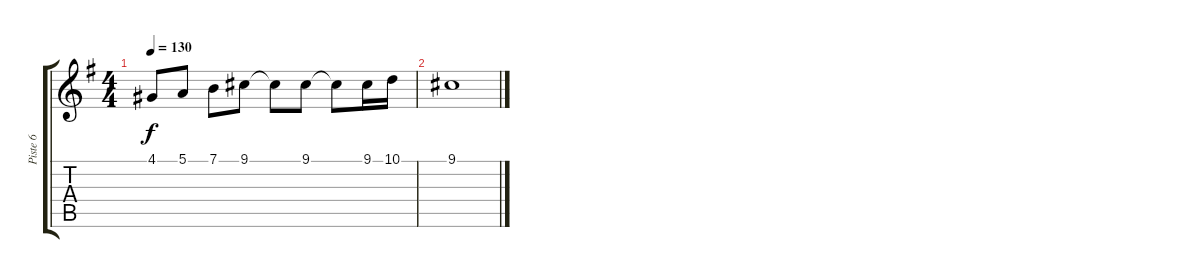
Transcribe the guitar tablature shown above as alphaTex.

\track ("Piste 6" "Piste 6") {instrument choiraahs}
\staff {score tabs}
\tuning (E4 B3 G3 D3 A2 E2) {hide}
\ts (4 4)
\tempo 130
\clef g2
\ks eminor
4.1.8{dy f} 5.1.8 7.1.8 9.1.8 9.1{t}.8 9.1.8 9.1{t}.8 9.1.16 10.1.16 |
9.1.1
